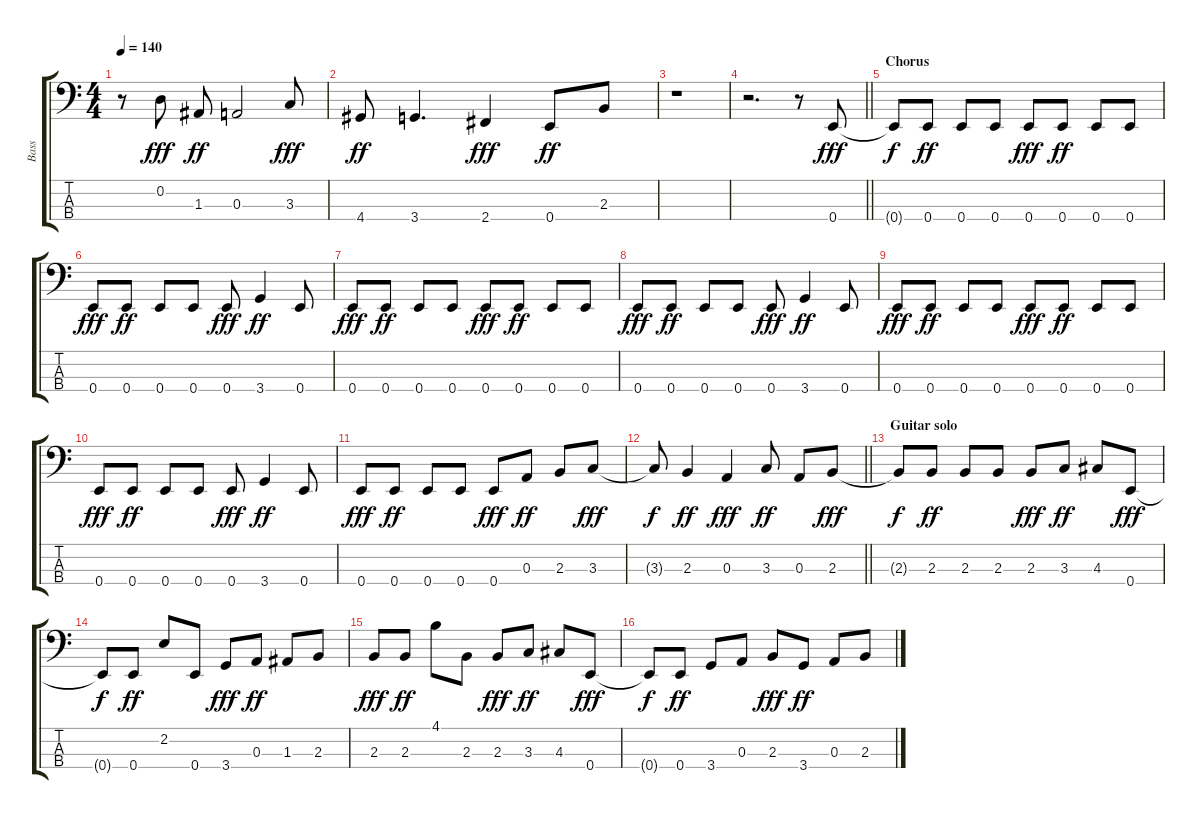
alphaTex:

\track ("Bass" "Bass") {instrument electricbassfinger}
\staff {score tabs}
\tuning (G2 D2 A1 E1) {hide}
\ts (4 4)
\tempo 140
\clef f4
\ks c
r.8{dy ff} 0.2.8{dy fff} 1.3.8{dy ff} 0.3.2 3.3.8{dy fff} |
4.4.8{dy ff} 3.4.4{d} 2.4.4{dy fff} 0.4.8{dy ff} 2.3.8 |
r.1 |
\barLineRight lightlight
r.2{d} r.8 0.4.8{dy fff} |
\section ("" "Chorus")
0.4{t}.8{dy f} 0.4.8{dy ff} 0.4.8 0.4.8 0.4.8{dy fff} 0.4.8{dy ff} 0.4.8 0.4.8 |
0.4.8{dy fff} 0.4.8{dy ff} 0.4.8 0.4.8 0.4.8{dy fff} 3.4.4{dy ff} 0.4.8 |
0.4.8{dy fff} 0.4.8{dy ff} 0.4.8 0.4.8 0.4.8{dy fff} 0.4.8{dy ff} 0.4.8 0.4.8 |
0.4.8{dy fff} 0.4.8{dy ff} 0.4.8 0.4.8 0.4.8{dy fff} 3.4.4{dy ff} 0.4.8 |
0.4.8{dy fff} 0.4.8{dy ff} 0.4.8 0.4.8 0.4.8{dy fff} 0.4.8{dy ff} 0.4.8 0.4.8 |
0.4.8{dy fff} 0.4.8{dy ff} 0.4.8 0.4.8 0.4.8{dy fff} 3.4.4{dy ff} 0.4.8 |
0.4.8{dy fff} 0.4.8{dy ff} 0.4.8 0.4.8 0.4.8{dy fff} 0.3.8{dy ff} 2.3.8 3.3.8{dy fff} |
\barLineRight lightlight
3.3{t}.8{dy f} 2.3.4{dy ff} 0.3.4{dy fff} 3.3.8{dy ff} 0.3.8 2.3.8{dy fff} |
\section ("" "Guitar solo")
2.3{t}.8{dy f} 2.3.8{dy ff} 2.3.8 2.3.8 2.3.8{dy fff} 3.3.8{dy ff} 4.3.8 0.4.8{dy fff} |
0.4{t}.8{dy f} 0.4.8{dy ff} 2.2.8 0.4.8 3.4.8{dy fff} 0.3.8{dy ff} 1.3.8 2.3.8 |
2.3.8{dy fff} 2.3.8{dy ff} 4.1.8 2.3.8 2.3.8{dy fff} 3.3.8{dy ff} 4.3.8 0.4.8{dy fff} |
0.4{t}.8{dy f} 0.4.8{dy ff} 3.4.8 0.3.8 2.3.8{dy fff} 3.4.8{dy ff} 0.3.8 2.3.8
